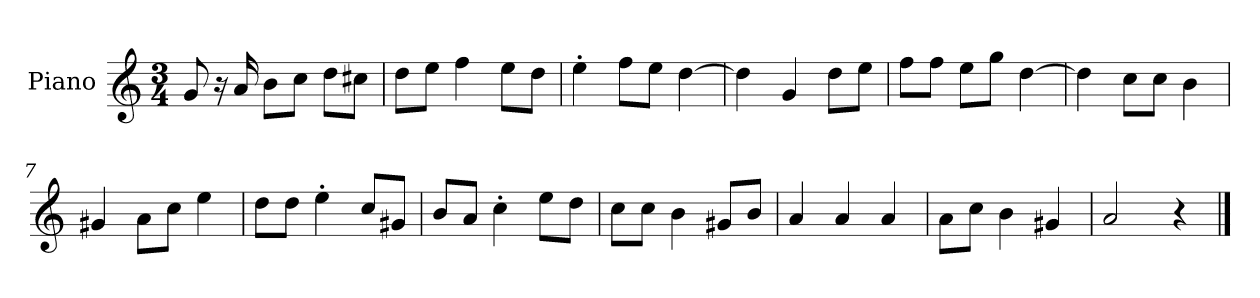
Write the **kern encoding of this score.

**kern
*part1
*staff1
*I"Piano
*I'P-no
*clefG2
*k[]
*M3/4
*MM178
=1
8g/
16r
16a/
8b\L
8cc\J
8dd\L
8cc#X\J
=2
8dd\L
8ee\J
4ff\
8ee\L
8dd\J
=3
4ee'\
8ff\L
8ee\J
[4dd\
=4
4dd\]
4g/
8dd\L
8ee\J
=5
8ff\L
8ff\J
8ee\L
8gg\J
[4dd\
=6
4dd\]
8cc\L
8cc\J
4b\
=7
4g#X/
8a\L
8cc\J
4ee\
!!LO:LB:g=z
=8
8dd\L
8dd\J
4ee'\
8cc/L
8g#X/J
=9
8b/L
8a/J
4cc'\
8ee\L
8dd\J
=10
8cc\L
8cc\J
4b\
8g#X/L
8b/J
=11
4a/
4a/
4a/
=12
8a\L
8cc\J
4b\
4g#X/
=13
2a/
4r
==
*-
